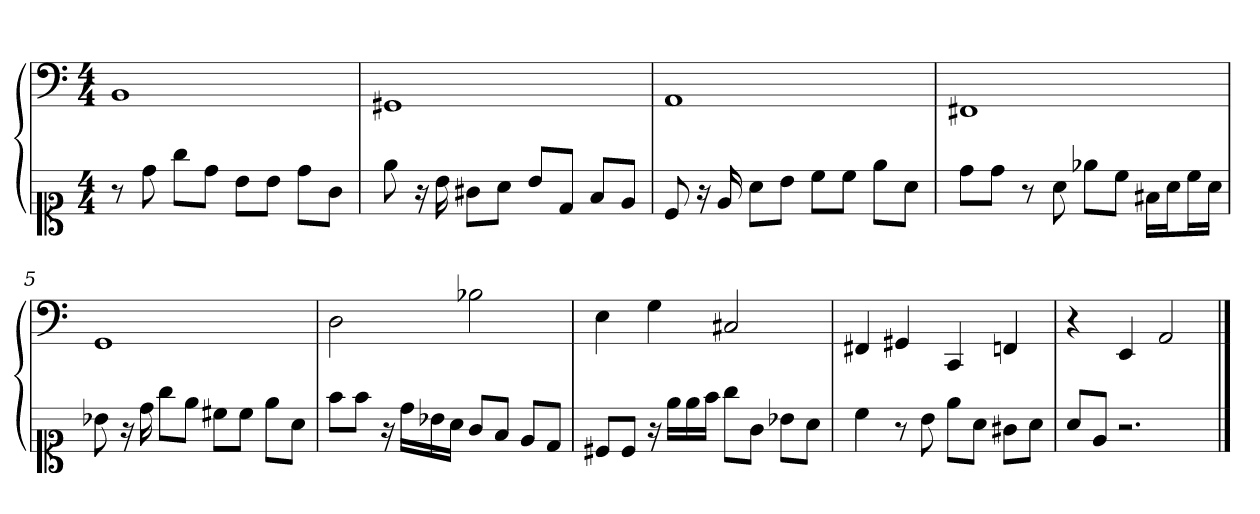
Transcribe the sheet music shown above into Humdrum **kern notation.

**kern	**kern
*part1	*part1
*staff2	*staff1
*clefC1	*clefF4
*k[]	*k[]
*a:	*a:
*M4/4	*M4/4
=1	=1
8r	1BB
8dd	.
8gg\L	.
8dd\J	.
8b\L	.
8b\J	.
8dd\L	.
8g\J	.
=2	=2
8ee	1GG#X
16r	.
16b	.
8g#X\L	.
8a\J	.
8b/L	.
8d/J	.
8f/L	.
8e/J	.
=3	=3
8c	1AA
16r	.
16e	.
8a\L	.
8b\J	.
8cc\L	.
8cc\J	.
8ee\L	.
8a\J	.
=4	=4
8dd\L	1FF#X
8dd\J	.
8r	.
8a	.
8ee-X\L	.
8cc\J	.
16f#X\LL	.
16a\J	.
16cc\L	.
16a\JJ	.
=5	=5
8b-X	1GG
16r	.
16dd	.
8gg\L	.
8ee\J	.
8cc#X\L	.
8cc#\J	.
8ee\L	.
8a\J	.
=6	=6
8ff\L	2D
8ff\J	.
16r	.
16dd\LL	.
16b-X\	.
16a\JJ	.
8g/L	2B-X
8f/J	.
8e/L	.
8d/J	.
=7	=7
8c#X/L	4E
8c#/J	.
16r	4G
16ee\LL	.
16ee\	.
16ff\JJ	.
8gg\L	2C#X
8g\J	.
8b-X\L	.
8a\J	.
=8	=8
4cc	4FF#X
8r	4GG#X
8b	.
8ee\L	4CC
8a\J	.
8g#X\L	4FFn
8a\J	.
=9	=9
8a/L	4r
8e/J	.
2.r	4EE
.	2AA
==	==
*-	*-
